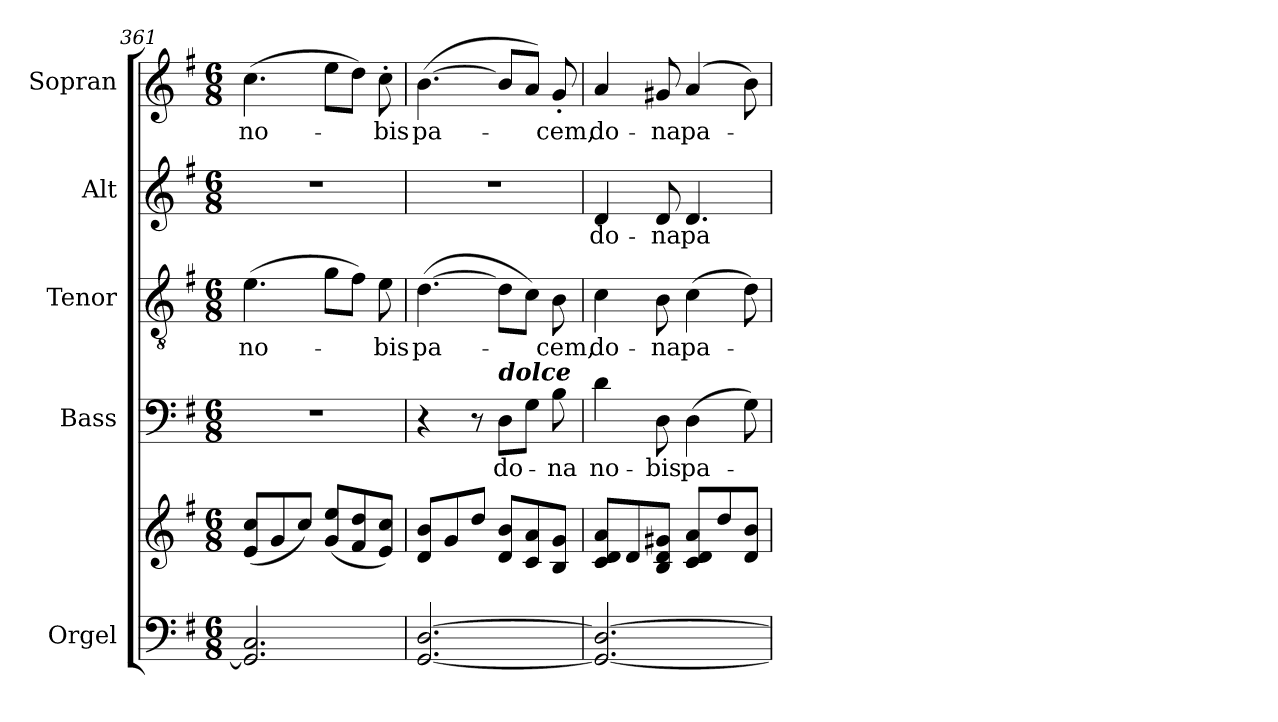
**kern	**kern	**kern	**text	**kern	**text	**kern	**text	**kern	**text
*part5	*part5	*part4	*part4	*part3	*part3	*part2	*part2	*part1	*part1
*staff6	*staff5	*staff4	*staff4	*staff3	*staff3	*staff2	*staff2	*staff1	*staff1
*I"Orgel	*	*I"Bass	*	*I"Tenor	*	*I"Alt	*	*I"Sopran	*
*I'Org.	*	*I'B.	*	*I'T.	*	*I'A.	*	*I'S.	*
*clefF4	*clefG2	*clefF4	*	*clefGv2	*	*clefG2	*	*clefG2	*
*k[f#]	*k[f#]	*k[f#]	*	*k[f#]	*	*k[f#]	*	*k[f#]	*
*G:	*G:	*G:	*	*G:	*	*G:	*	*G:	*
*M6/8	*M6/8	*M6/8	*	*M6/8	*	*M6/8	*	*M6/8	*
=361	=361	=361	=361	=361	=361	=361	=361	=361	=361
!	!	!	!	!	!LO:LY:b	!	!	!	!LO:LY:b
2.GG/] 2.C/	(<8e/ 8cc/L	2.r	.	(>4.e\	no-	2.r	.	(>4.cc\	no-
.	8g/	.	.	.	.	.	.	.	.
.	8cc/J)	.	.	.	.	.	.	.	.
.	(<8g/ 8ee/L	.	.	8g\L	.	.	.	8ee\L	.
.	8f#/ 8dd/	.	.	8f#\J)	.	.	.	8dd\J)	.
!	!	!	!	!	!LO:LY:b	!	!	!	!LO:LY:b
.	8e/ 8cc/J)	.	.	8e\	-bis	.	.	8cc'>\	-bis
=362	=362	=362	=362	=362	=362	=362	=362	=362	=362
!	!	!	!	!	!LO:LY:b	!	!	!	!LO:LY:b
[2.GG/ [2.D/	8d/ 8b/L	4r	.	(>[4.d\	pa-	2.r	.	(>[4.b\	pa-
.	8g/	.	.	.	.	.	.	.	.
.	8dd/J	8r	.	.	.	.	.	.	.
!	!	!LO:TX:a:Bi:t=dolce	!	!	!	!	!	!	!
!	!	!	!LO:LY:b	!	!	!	!	!	!
.	8d/ 8b/L	8D\L	do-	8d\L]	.	.	.	8b/L]	.
.	8c/ 8a/	8G\J	.	8c\J)	.	.	.	8a/J)	.
!	!	!	!LO:LY:b	!	!LO:LY:b	!	!	!	!LO:LY:b
.	8B/ 8g/J	8B\	-na	8B\	-cem,	.	.	8g'</	-cem,
=363	=363	=363	=363	=363	=363	=363	=363	=363	=363
!	!	!	!LO:LY:b	!	!LO:LY:b	!	!LO:LY:b	!	!LO:LY:b
2.GG/_ 2.D/_	8c/ 8d/ 8a/L	4d\	no-	4c\	do-	4d/	do-	4a/	do-
.	8d/	.	.	.	.	.	.	.	.
!	!	!	!LO:LY:b	!	!LO:LY:b	!	!LO:LY:b	!	!LO:LY:b
.	8B/ 8d/ 8g#X/J	8D\	-bis	8B\	-na	8d/	-na	8g#X/	-na
!	!	!	!LO:LY:b	!	!LO:LY:b	!	!LO:LY:b	!	!LO:LY:b
.	8c/ 8d/ 8a/L	(>4D\	pa-	(>4c\	pa-	4.d/	pa-	(4a/	pa-
.	8dd/	.	.	.	.	.	.	.	.
.	8d/ 8b/J	8G\)	.	8d\)	.	.	.	8b\)	.
=	=	=	=	=	=	=	=	=	=
*-	*-	*-	*-	*-	*-	*-	*-	*-	*-
